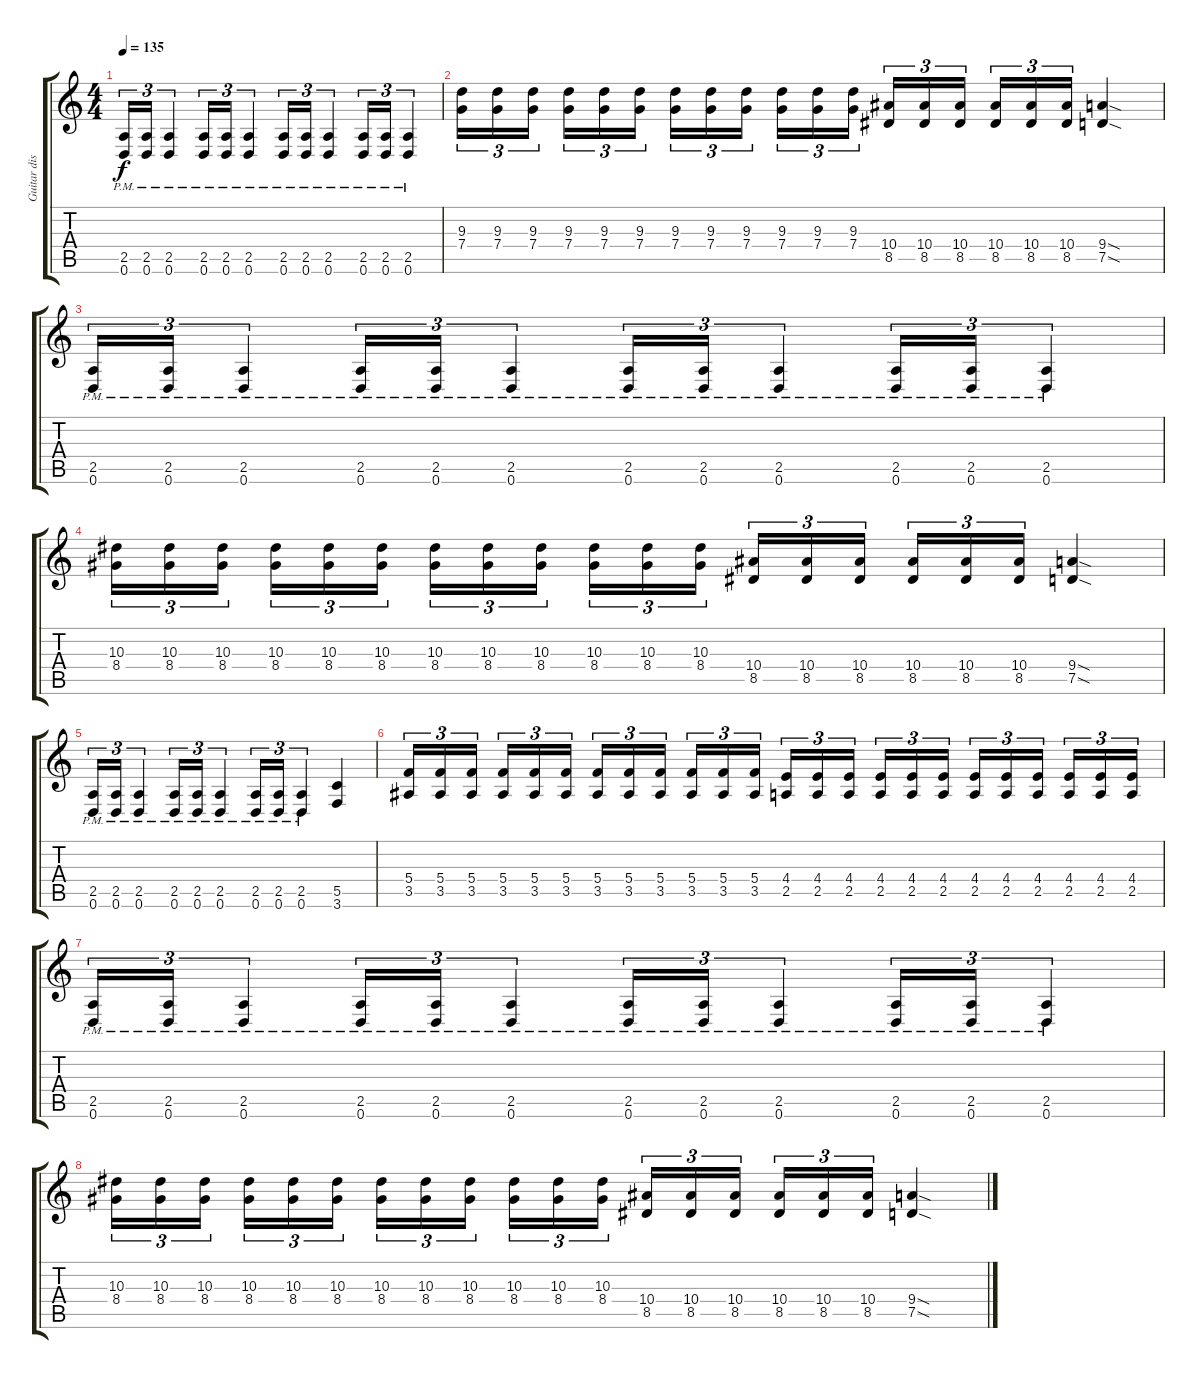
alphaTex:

\track ("Guitar distortion 1" "Guitar dis") {instrument distortionguitar}
\staff {score tabs}
\tuning (D4 A3 F3 C3 G2 D2) {hide}
\ts (4 4)
\tempo 135
\clef g2
\ks c
(2.5{pm} 0.6{pm}).16{tu (3 2) dy f} (2.5{pm} 0.6{pm}).16{tu (3 2)} (2.5{pm} 0.6{pm}).4{tu (3 2)} (2.5{pm} 0.6{pm}).16{tu (3 2)} (2.5{pm} 0.6{pm}).16{tu (3 2)} (2.5{pm} 0.6{pm}).4{tu (3 2)} (2.5{pm} 0.6{pm}).16{tu (3 2)} (2.5{pm} 0.6{pm}).16{tu (3 2)} (2.5{pm} 0.6{pm}).4{tu (3 2)} (2.5{pm} 0.6{pm}).16{tu (3 2)} (2.5{pm} 0.6{pm}).16{tu (3 2)} (2.5{pm} 0.6{pm}).4{tu (3 2)} |
(9.3 7.4).16{tu (3 2)} (9.3 7.4).16{tu (3 2)} (9.3 7.4).16{tu (3 2)} (9.3 7.4).16{tu (3 2)} (9.3 7.4).16{tu (3 2)} (9.3 7.4).16{tu (3 2)} (9.3 7.4).16{tu (3 2)} (9.3 7.4).16{tu (3 2)} (9.3 7.4).16{tu (3 2)} (9.3 7.4).16{tu (3 2)} (9.3 7.4).16{tu (3 2)} (9.3 7.4).16{tu (3 2)} (10.4 8.5).16{tu (3 2)} (10.4 8.5).16{tu (3 2)} (10.4 8.5).16{tu (3 2)} (10.4 8.5).16{tu (3 2)} (10.4 8.5).16{tu (3 2)} (10.4 8.5).16{tu (3 2)} (9.4{sod} 7.5{sod}).4 |
(2.5{pm} 0.6{pm}).16{tu (3 2)} (2.5{pm} 0.6{pm}).16{tu (3 2)} (2.5{pm} 0.6{pm}).4{tu (3 2)} (2.5{pm} 0.6{pm}).16{tu (3 2)} (2.5{pm} 0.6{pm}).16{tu (3 2)} (2.5{pm} 0.6{pm}).4{tu (3 2)} (2.5{pm} 0.6{pm}).16{tu (3 2)} (2.5{pm} 0.6{pm}).16{tu (3 2)} (2.5{pm} 0.6{pm}).4{tu (3 2)} (2.5{pm} 0.6{pm}).16{tu (3 2)} (2.5{pm} 0.6{pm}).16{tu (3 2)} (2.5{pm} 0.6{pm}).4{tu (3 2)} |
(10.3 8.4).16{tu (3 2)} (10.3 8.4).16{tu (3 2)} (10.3 8.4).16{tu (3 2)} (10.3 8.4).16{tu (3 2)} (10.3 8.4).16{tu (3 2)} (10.3 8.4).16{tu (3 2)} (10.3 8.4).16{tu (3 2)} (10.3 8.4).16{tu (3 2)} (10.3 8.4).16{tu (3 2)} (10.3 8.4).16{tu (3 2)} (10.3 8.4).16{tu (3 2)} (10.3 8.4).16{tu (3 2)} (10.4 8.5).16{tu (3 2)} (10.4 8.5).16{tu (3 2)} (10.4 8.5).16{tu (3 2)} (10.4 8.5).16{tu (3 2)} (10.4 8.5).16{tu (3 2)} (10.4 8.5).16{tu (3 2)} (9.4{sod} 7.5{sod}).4 |
(2.5{pm} 0.6{pm}).16{tu (3 2)} (2.5{pm} 0.6{pm}).16{tu (3 2)} (2.5{pm} 0.6{pm}).4{tu (3 2)} (2.5{pm} 0.6{pm}).16{tu (3 2)} (2.5{pm} 0.6{pm}).16{tu (3 2)} (2.5{pm} 0.6{pm}).4{tu (3 2)} (2.5{pm} 0.6{pm}).16{tu (3 2)} (2.5{pm} 0.6{pm}).16{tu (3 2)} (2.5{pm} 0.6{pm}).4{tu (3 2)} (5.5 3.6).4 |
(5.4 3.5).16{tu (3 2)} (5.4 3.5).16{tu (3 2)} (5.4 3.5).16{tu (3 2)} (5.4 3.5).16{tu (3 2)} (5.4 3.5).16{tu (3 2)} (5.4 3.5).16{tu (3 2)} (5.4 3.5).16{tu (3 2)} (5.4 3.5).16{tu (3 2)} (5.4 3.5).16{tu (3 2)} (5.4 3.5).16{tu (3 2)} (5.4 3.5).16{tu (3 2)} (5.4 3.5).16{tu (3 2)} (4.4 2.5).16{tu (3 2)} (4.4 2.5).16{tu (3 2)} (4.4 2.5).16{tu (3 2)} (4.4 2.5).16{tu (3 2)} (4.4 2.5).16{tu (3 2)} (4.4 2.5).16{tu (3 2)} (4.4 2.5).16{tu (3 2)} (4.4 2.5).16{tu (3 2)} (4.4 2.5).16{tu (3 2)} (4.4 2.5).16{tu (3 2)} (4.4 2.5).16{tu (3 2)} (4.4 2.5).16{tu (3 2)} |
(2.5{pm} 0.6{pm}).16{tu (3 2)} (2.5{pm} 0.6{pm}).16{tu (3 2)} (2.5{pm} 0.6{pm}).4{tu (3 2)} (2.5{pm} 0.6{pm}).16{tu (3 2)} (2.5{pm} 0.6{pm}).16{tu (3 2)} (2.5{pm} 0.6{pm}).4{tu (3 2)} (2.5{pm} 0.6{pm}).16{tu (3 2)} (2.5{pm} 0.6{pm}).16{tu (3 2)} (2.5{pm} 0.6{pm}).4{tu (3 2)} (2.5{pm} 0.6{pm}).16{tu (3 2)} (2.5{pm} 0.6{pm}).16{tu (3 2)} (2.5{pm} 0.6{pm}).4{tu (3 2)} |
(10.3 8.4).16{tu (3 2)} (10.3 8.4).16{tu (3 2)} (10.3 8.4).16{tu (3 2)} (10.3 8.4).16{tu (3 2)} (10.3 8.4).16{tu (3 2)} (10.3 8.4).16{tu (3 2)} (10.3 8.4).16{tu (3 2)} (10.3 8.4).16{tu (3 2)} (10.3 8.4).16{tu (3 2)} (10.3 8.4).16{tu (3 2)} (10.3 8.4).16{tu (3 2)} (10.3 8.4).16{tu (3 2)} (10.4 8.5).16{tu (3 2)} (10.4 8.5).16{tu (3 2)} (10.4 8.5).16{tu (3 2)} (10.4 8.5).16{tu (3 2)} (10.4 8.5).16{tu (3 2)} (10.4 8.5).16{tu (3 2)} (9.4{sod} 7.5{sod}).4
